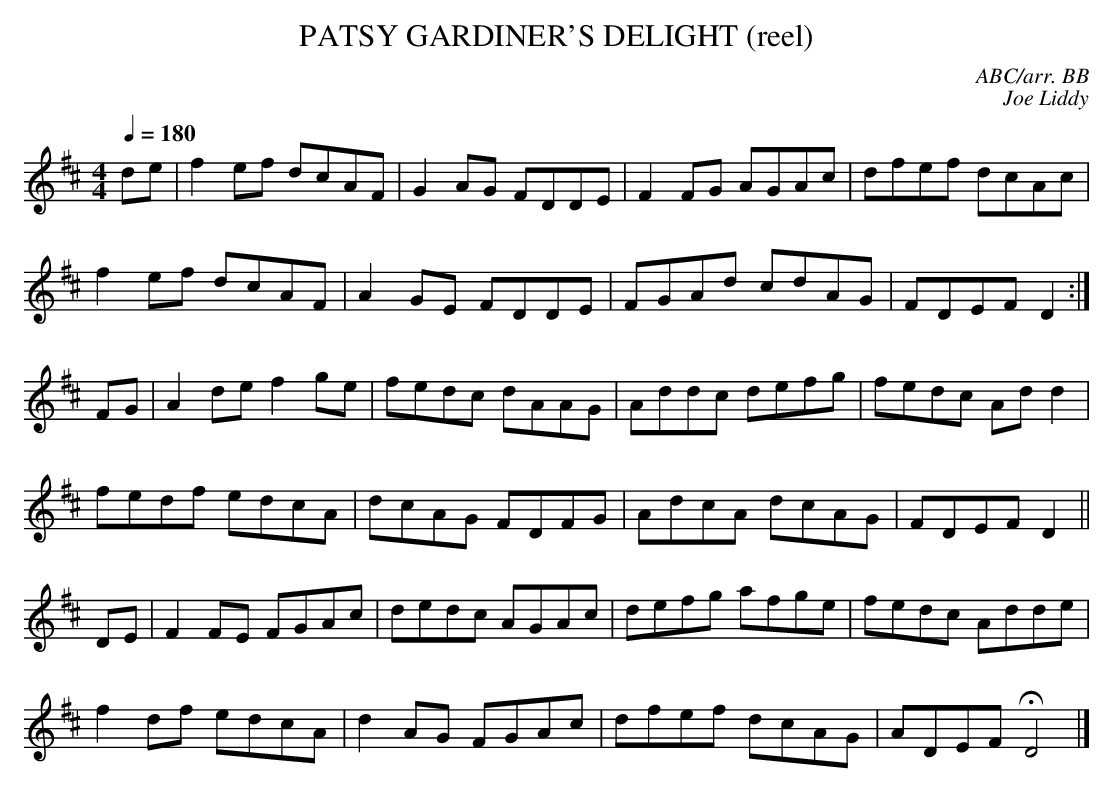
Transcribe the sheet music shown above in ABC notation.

X:1
T:PATSY GARDINER'S DELIGHT (reel)
C:ABC/arr. BB
C:Joe Liddy
Q:1/4=180
M:4/4
L:1/8
K:D
de|f2ef dcAF|G2AG FDDE|F2FG AGAc|dfef dcAc |
f2 ef dcAF|A2GE FDDE|FGAd cdAG|FDEF D2 :|
FG|A2 de f2 ge|fedc dAAG|Addc defg|fedc Ad d2 |
fedf edcA|dcAG FDFG|AdcA dcAG|FDEF D2 ||
DE|F2 FE FGAc|dedc AGAc|defg afge|fedc Adde |
f2df edcA|d2AG FGAc|dfef dcAG|ADEF HD4 |]
